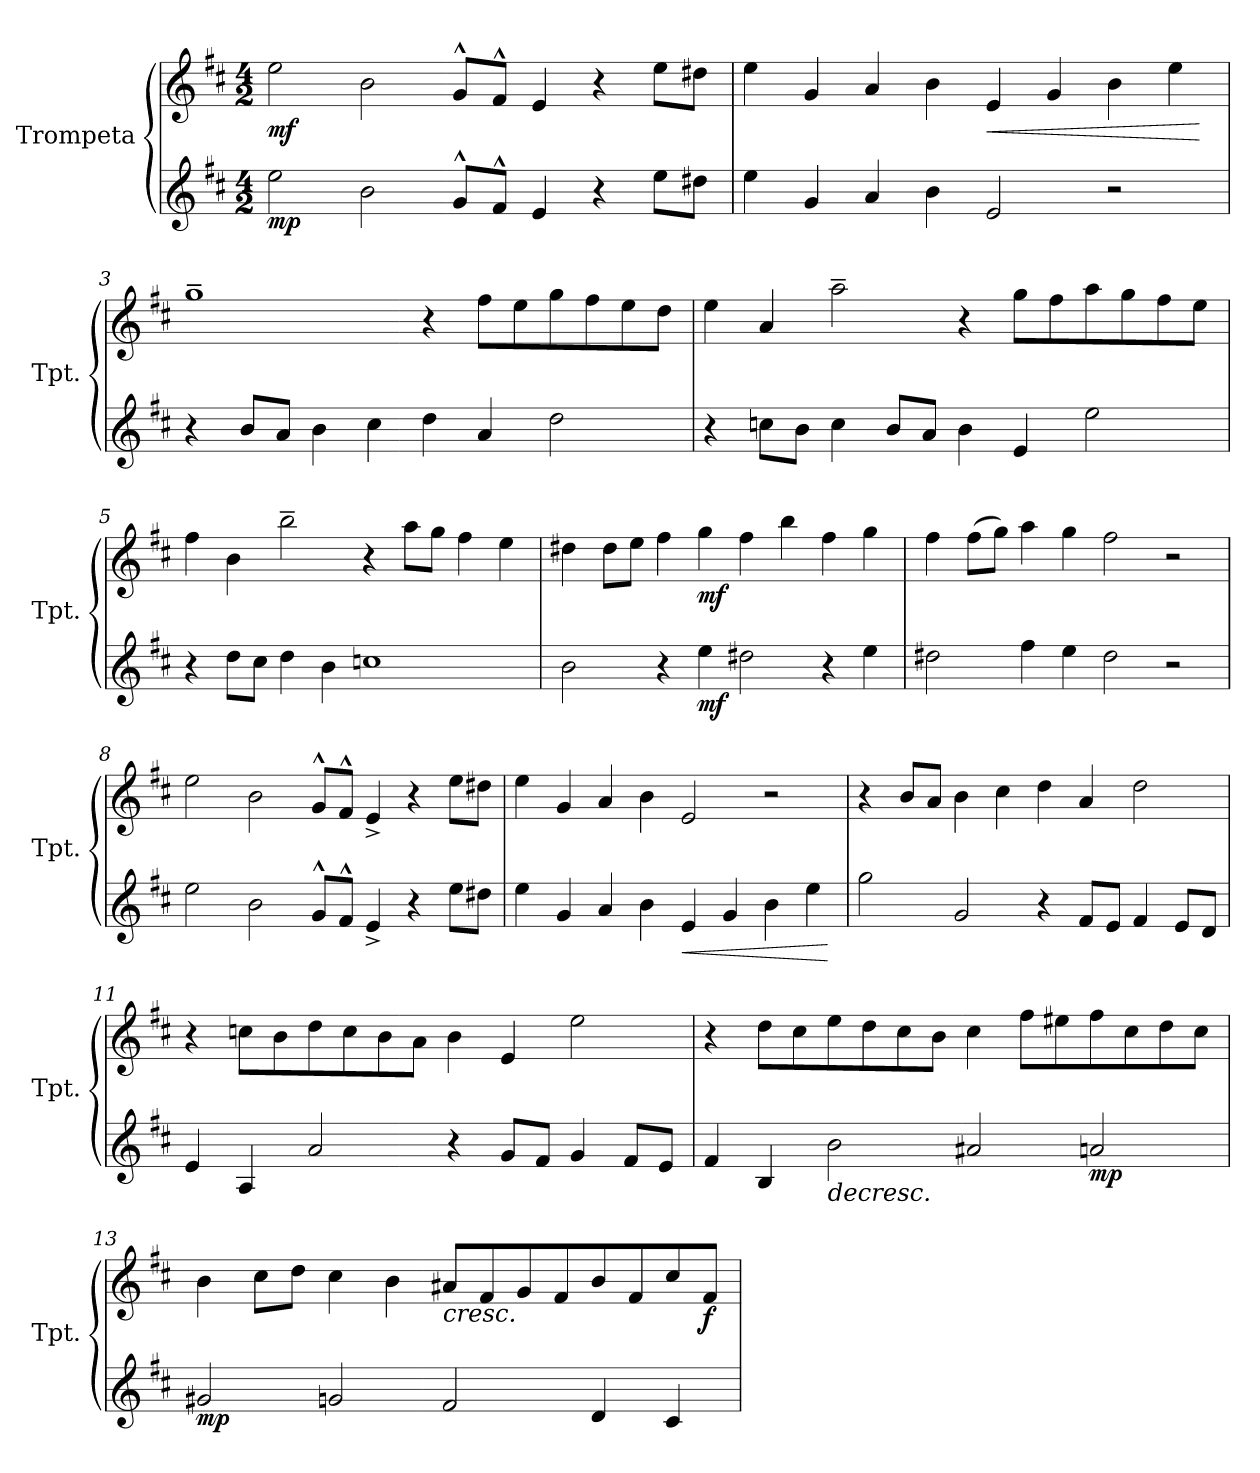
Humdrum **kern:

**kern	**dynam	**kern	**dynam
*part2	*part2	*part1	*part1
*staff2	*staff2	*staff1	*staff1
*I"Trompeta	*	*I"Trompeta	*
*I'Tpt.	*	*I'Tpt.	*
*clefG2	*	*clefG2	*
*ITrd1c2	*	*ITrd1c2	*
*k[]	*	*k[]	*
*M4/2	*	*M4/2	*
*MM180	*	*MM180	*
=1	=1	=1	=1
!	!LO:DY:b	!	!LO:DY:b
2dd\	mp	2dd\	mf
2a\	.	2a\	.
8f^^/L	.	8f^^/L	.
8e^^/J	.	8e^^/J	.
4d/	.	4d/	.
4r	.	4r	.
8dd\L	.	8dd\L	.
8cc#X\J	.	8cc#X\J	.
=2	=2	=2	=2
4dd\	.	4dd\	.
4f/	.	4f/	.
4g/	.	4g/	.
4a\	.	4a\	.
!	!	!	!LO:HP:b
2d/	.	4d/	<
.	.	4f/	.
2r	.	4a\	.
.	.	4dd\	.
.	.	.	[
=3	=3	=3	=3
4r	.	1ff~	.
8a/L	.	.	.
8g/J	.	.	.
4a\	.	.	.
4b\	.	.	.
4cc\	.	4r	.
4g/	.	8ee\L	.
.	.	8dd\	.
2cc\	.	8ff\	.
.	.	8ee\	.
.	.	8dd\	.
.	.	8cc\J	.
!!LO:LB:g=z
=4	=4	=4	=4
4r	.	4dd\	.
8b-X\L	.	4g/	.
8a\J	.	.	.
4b-\	.	2gg~\	.
8a/L	.	.	.
8g/J	.	.	.
4a\	.	4r	.
4d/	.	8ff\L	.
.	.	8ee\	.
2dd\	.	8gg\	.
.	.	8ff\	.
.	.	8ee\	.
.	.	8dd\J	.
=5	=5	=5	=5
4r	.	4ee\	.
8cc\L	.	4a\	.
8b\J	.	.	.
4cc\	.	2aa~\	.
4a\	.	.	.
1b-X	.	4r	.
.	.	8gg\L	.
.	.	8ff\J	.
.	.	4ee\	.
.	.	4dd\	.
=6	=6	=6	=6
2a\	.	4cc#X\	.
.	.	8cc#\L	.
.	.	8dd\J	.
4r	.	4ee\	.
!	!LO:DY:b	!	!LO:DY:b
4dd\	mf	4ff\	mf
2cc#X\	.	4ee\	.
.	.	4aa\	.
4r	.	4ee\	.
4dd\	.	4ff\	.
!!LO:LB:g=z
=7	=7	=7	=7
2cc#X\	.	4ee\	.
.	.	(>8ee\L	.
.	.	8ff\J)	.
4ee\	.	4gg\	.
4dd\	.	4ff\	.
2cc#\	.	2ee\	.
2r	.	2r	.
=8	=8	=8	=8
2dd\	.	2dd\	.
2a\	.	2a\	.
8f^^/L	.	8f^^/L	.
8e^^/J	.	8e^^/J	.
4d^/	.	4d^/	.
4r	.	4r	.
8dd\L	.	8dd\L	.
8cc#X\J	.	8cc#X\J	.
=9	=9	=9	=9
4dd\	.	4dd\	.
4f/	.	4f/	.
4g/	.	4g/	.
4a\	.	4a\	.
!	!LO:HP:b	!	!
4d/	<	2d/	.
4f/	.	.	.
4a\	.	2r	.
4dd\	.	.	.
.	[	.	.
=10	=10	=10	=10
2ff\	.	4r	.
.	.	8a/L	.
.	.	8g/J	.
2f/	.	4a\	.
.	.	4b\	.
4r	.	4cc\	.
8e/L	.	4g/	.
8d/J	.	.	.
4e/	.	2cc\	.
8d/L	.	.	.
8c/J	.	.	.
!!LO:LB:g=z
=11	=11	=11	=11
4d/	.	4r	.
4G/	.	8b-X\L	.
.	.	8a\	.
2g/	.	8cc\	.
.	.	8b-\	.
.	.	8a\	.
.	.	8g\J	.
4r	.	4a\	.
8f/L	.	4d/	.
8e/J	.	.	.
4f/	.	2dd\	.
8e/L	.	.	.
8d/J	.	.	.
=12	=12	=12	=12
4e/	.	4r	.
4A/	.	8cc\L	.
.	.	8b\	.
!	!LO:HP:b	!	!
2a\	>	8dd\	.
.	.	8cc\	.
.	.	8b\	.
.	.	8a\J	.
2g#X/	.	4b\	.
.	.	8ee\L	.
.	.	8dd#X\	.
!	!LO:DY:b	!	!
2gn/	mp	8ee\	.
.	.	8b\	.
.	.	8cc\	.
.	.	8b\J	.
.	]	.	.
!!LO:LB:g=z
=13	=13	=13	=13
!	!LO:DY:b	!	!
2f#X/	mp	4a\	.
.	.	8b\L	.
.	.	8cc\J	.
2fn/	.	4b\	.
.	.	4a\	.
!	!	!	!LO:HP:b
2e/	.	8g#X/L	<
.	.	8e/	.
.	.	8f/	.
.	.	8e/	.
4c/	.	8a/	.
.	.	8e/	.
4B/	.	8b/	.
!	!	!	!LO:DY:b
.	.	8e/J	f
.	.	.	[
=	=	=	=
*-	*-	*-	*-
